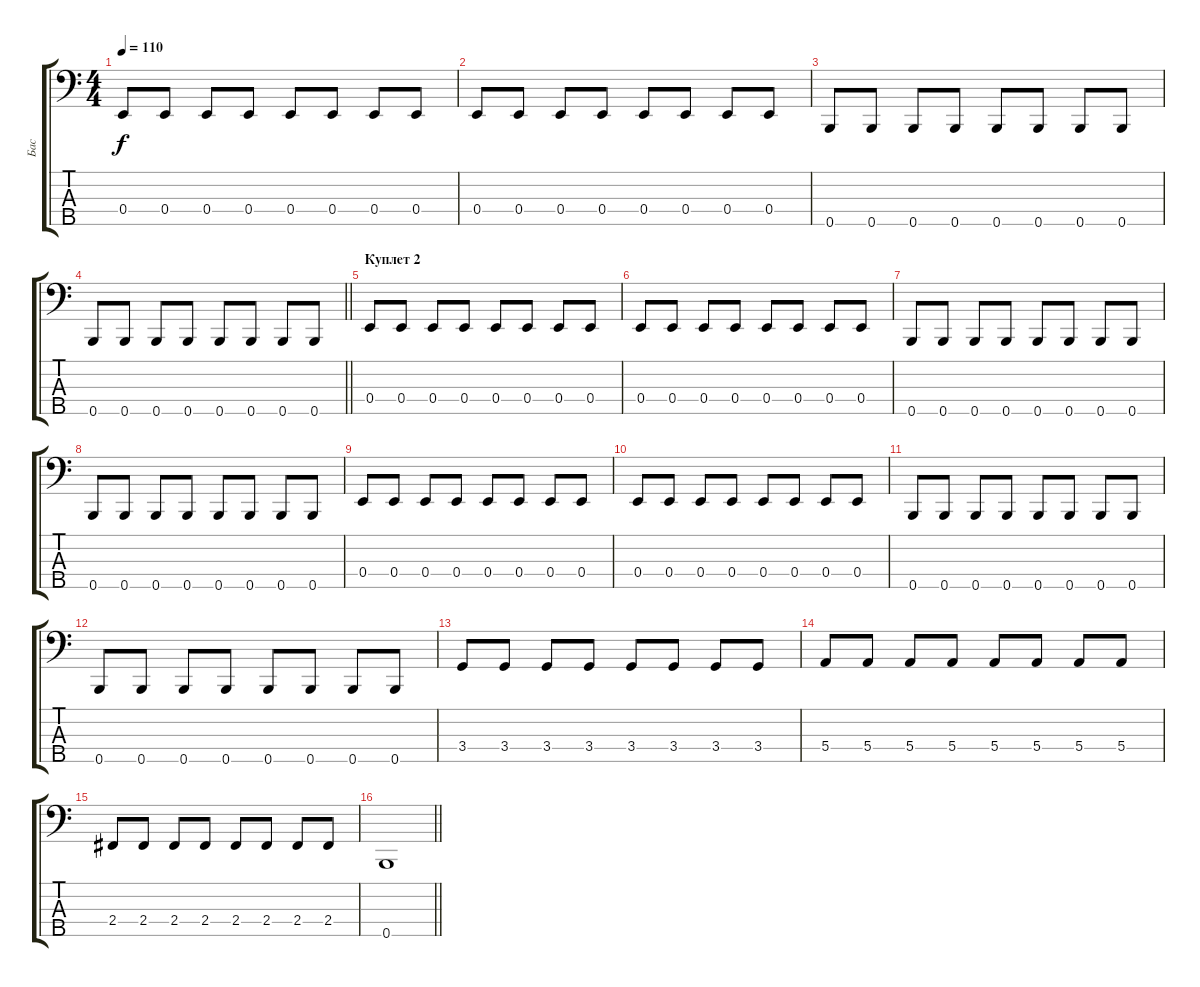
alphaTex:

\track ("Бас" "Бас") {instrument electricbassfinger}
\staff {score tabs}
\tuning (G2 D2 A1 E1 B0) {hide}
\ts (4 4)
\tempo 110
\clef f4
\ks c
0.4.8{dy f} 0.4.8 0.4.8 0.4.8 0.4.8 0.4.8 0.4.8 0.4.8 |
0.4.8 0.4.8 0.4.8 0.4.8 0.4.8 0.4.8 0.4.8 0.4.8 |
0.5.8 0.5.8 0.5.8 0.5.8 0.5.8 0.5.8 0.5.8 0.5.8 |
\barLineRight lightlight
0.5.8 0.5.8 0.5.8 0.5.8 0.5.8 0.5.8 0.5.8 0.5.8 |
\section ("" "Куплет 2")
0.4.8 0.4.8 0.4.8 0.4.8 0.4.8 0.4.8 0.4.8 0.4.8 |
0.4.8 0.4.8 0.4.8 0.4.8 0.4.8 0.4.8 0.4.8 0.4.8 |
0.5.8 0.5.8 0.5.8 0.5.8 0.5.8 0.5.8 0.5.8 0.5.8 |
0.5.8 0.5.8 0.5.8 0.5.8 0.5.8 0.5.8 0.5.8 0.5.8 |
0.4.8 0.4.8 0.4.8 0.4.8 0.4.8 0.4.8 0.4.8 0.4.8 |
0.4.8 0.4.8 0.4.8 0.4.8 0.4.8 0.4.8 0.4.8 0.4.8 |
0.5.8 0.5.8 0.5.8 0.5.8 0.5.8 0.5.8 0.5.8 0.5.8 |
0.5.8 0.5.8 0.5.8 0.5.8 0.5.8 0.5.8 0.5.8 0.5.8 |
3.4.8 3.4.8 3.4.8 3.4.8 3.4.8 3.4.8 3.4.8 3.4.8 |
5.4.8 5.4.8 5.4.8 5.4.8 5.4.8 5.4.8 5.4.8 5.4.8 |
2.4.8 2.4.8 2.4.8 2.4.8 2.4.8 2.4.8 2.4.8 2.4.8 |
\barLineRight lightlight
0.5.1
